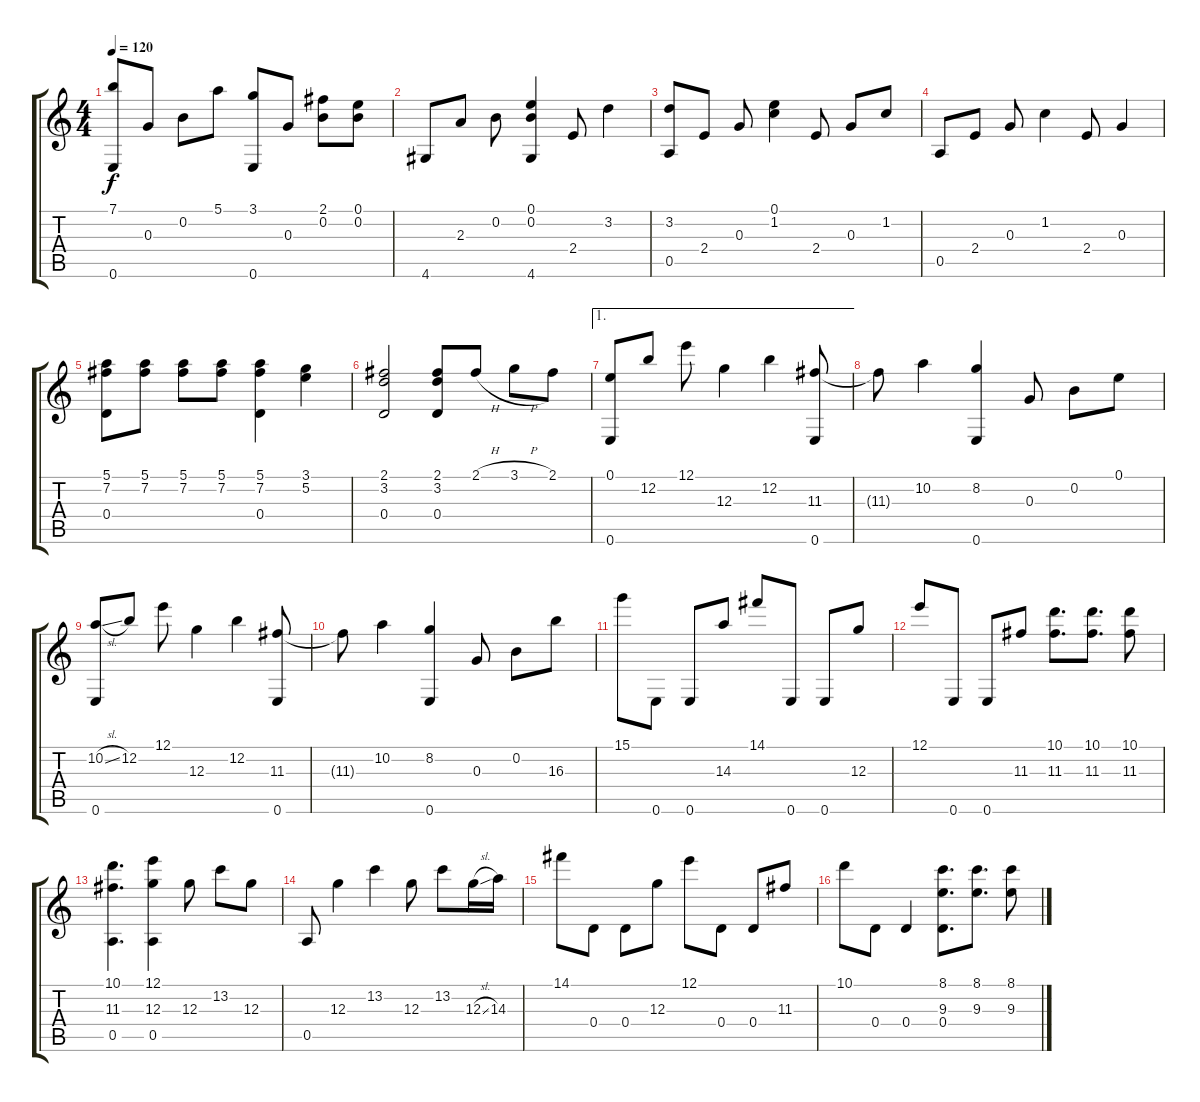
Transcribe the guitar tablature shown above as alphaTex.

\track "" {instrument acousticguitarsteel}
\staff {score tabs}
\tuning (E4 B3 G3 D3 A2 E2) {hide}
\ts (4 4)
\tempo 120
\clef g2
\ks c
(7.1 0.6).8{dy f} 0.3.8 0.2.8 5.1.8 (3.1 0.6).8 0.3.8 (2.1 0.2).8 (0.1 0.2).8 |
4.6.8 2.3.8 0.2.8 (0.1 0.2 4.6).4 2.4.8 3.2.4 |
(3.2 0.5).8 2.4.8 0.3.8 (0.1 1.2).4 2.4.8 0.3.8 1.2.8 |
0.5.8 2.4.8 0.3.8 1.2.4 2.4.8 0.3.4 |
(5.1 7.2 0.4).8 (5.1 7.2).8 (5.1 7.2).8 (5.1 7.2).8 (5.1 7.2 0.4).4 (3.1 5.2).4 |
(2.1 3.2 0.4).2 (2.1 3.2 0.4).8 2.1{h}.8 3.1{h}.8 2.1.8 |
\ae 1
(0.1 0.6).8 12.2.8 12.1.8 12.3.4 12.2.4 (11.3 0.6).8 |
11.3{t}.8 10.2.4 (8.2 0.6).4 0.3.8 0.2.8 0.1.8 |
(10.2{sl} 0.6).8 12.2.8 12.1.8 12.3.4 12.2.4 (11.3 0.6).8 |
11.3{t}.8 10.2.4 (8.2 0.6).4 0.3.8 0.2.8 16.3.8 |
15.1.8 0.6.8 0.6.8 14.3.8 14.1.8 0.6.8 0.6.8 12.3.8 |
12.1.8 0.6.8 0.6.8 11.3.8 (10.1 11.3).8{d} (10.1 11.3).8{d} (10.1 11.3).8 |
(10.1 11.3 0.5).4{d} (12.1 12.3 0.5).4 12.3.8 13.2.8 12.3.8 |
0.5.8 12.3.4 13.2.4 12.3.8 13.2.8 12.3{sl}.16 14.3.16 |
14.1.8 0.4.8 0.4.8 12.3.8 12.1.8 0.4.8 0.4.8 11.3.8 |
10.1.8 0.4.8 0.4.4 (8.1 9.3 0.4).8{d} (8.1 9.3).8{d} (8.1 9.3).8
